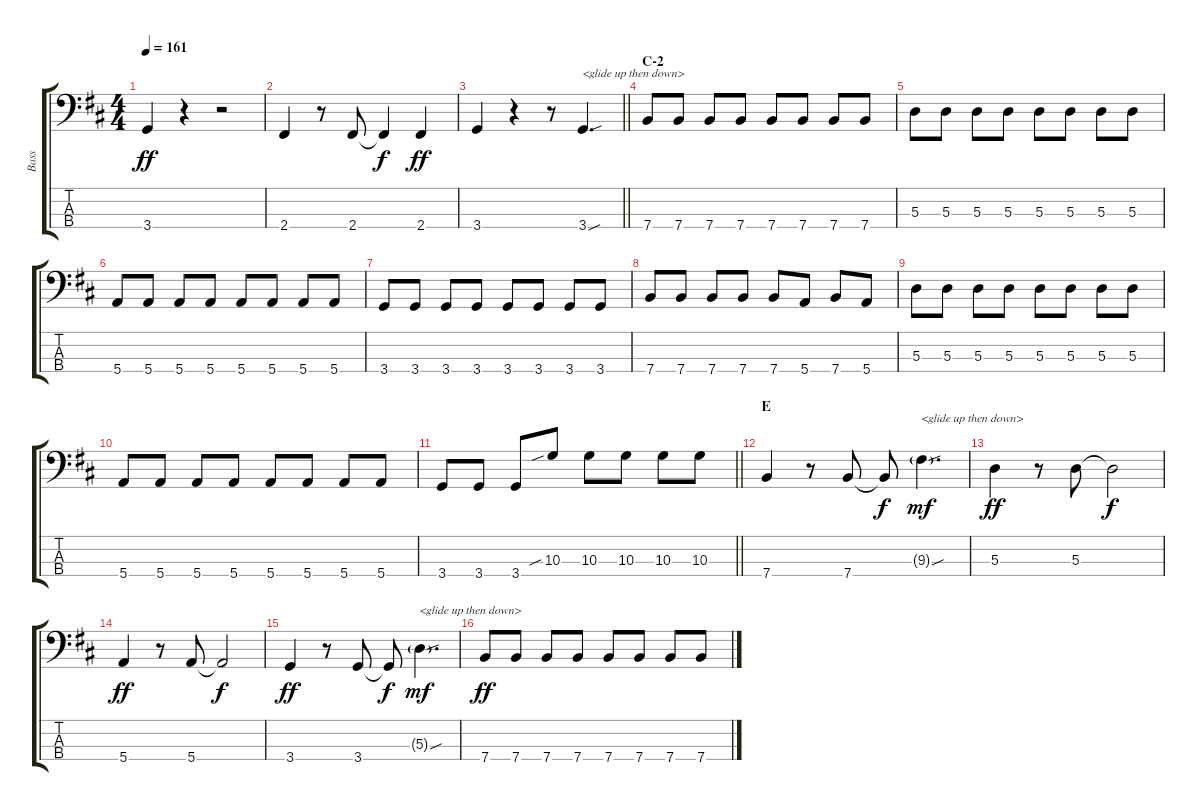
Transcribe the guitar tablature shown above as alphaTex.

\track ("Bass" "Bass") {instrument electricbasspick}
\staff {score tabs}
\tuning (G2 D2 A1 E1) {hide}
\ts (4 4)
\tempo 161
\clef f4
\ks d
3.4.4{dy ff} r.4 r.2 |
2.4.4 r.8 2.4.8 2.4{t}.4{dy f} 2.4.4{dy ff} |
\barLineRight lightlight
3.4.4 r.4 r.8 3.4{sou}.4{d txt "<glide up then down>"} |
\section ("" "C-2")
7.4.8 7.4.8 7.4.8 7.4.8 7.4.8 7.4.8 7.4.8 7.4.8 |
5.3.8 5.3.8 5.3.8 5.3.8 5.3.8 5.3.8 5.3.8 5.3.8 |
5.4.8 5.4.8 5.4.8 5.4.8 5.4.8 5.4.8 5.4.8 5.4.8 |
3.4.8 3.4.8 3.4.8 3.4.8 3.4.8 3.4.8 3.4.8 3.4.8 |
7.4.8 7.4.8 7.4.8 7.4.8 7.4.8 5.4.8 7.4.8 5.4.8 |
5.3.8 5.3.8 5.3.8 5.3.8 5.3.8 5.3.8 5.3.8 5.3.8 |
5.4.8 5.4.8 5.4.8 5.4.8 5.4.8 5.4.8 5.4.8 5.4.8 |
\barLineRight lightlight
3.4.8 3.4.8 3.4.8 10.3{sib}.8 10.3.8 10.3.8 10.3.8 10.3.8 |
\section ("" "E")
7.4.4 r.8 7.4.8 7.4{t}.8{dy f} 9.3{sou g}.4{d txt "<glide up then down>" dy mf} |
5.3.4{dy ff} r.8 5.3.8 5.3{t}.2{dy f} |
5.4.4{dy ff} r.8 5.4.8 5.4{t}.2{dy f} |
3.4.4{dy ff} r.8 3.4.8 3.4{t}.8{dy f} 5.3{sou g}.4{d txt "<glide up then down>" dy mf} |
7.4.8{dy ff} 7.4.8 7.4.8 7.4.8 7.4.8 7.4.8 7.4.8 7.4.8
